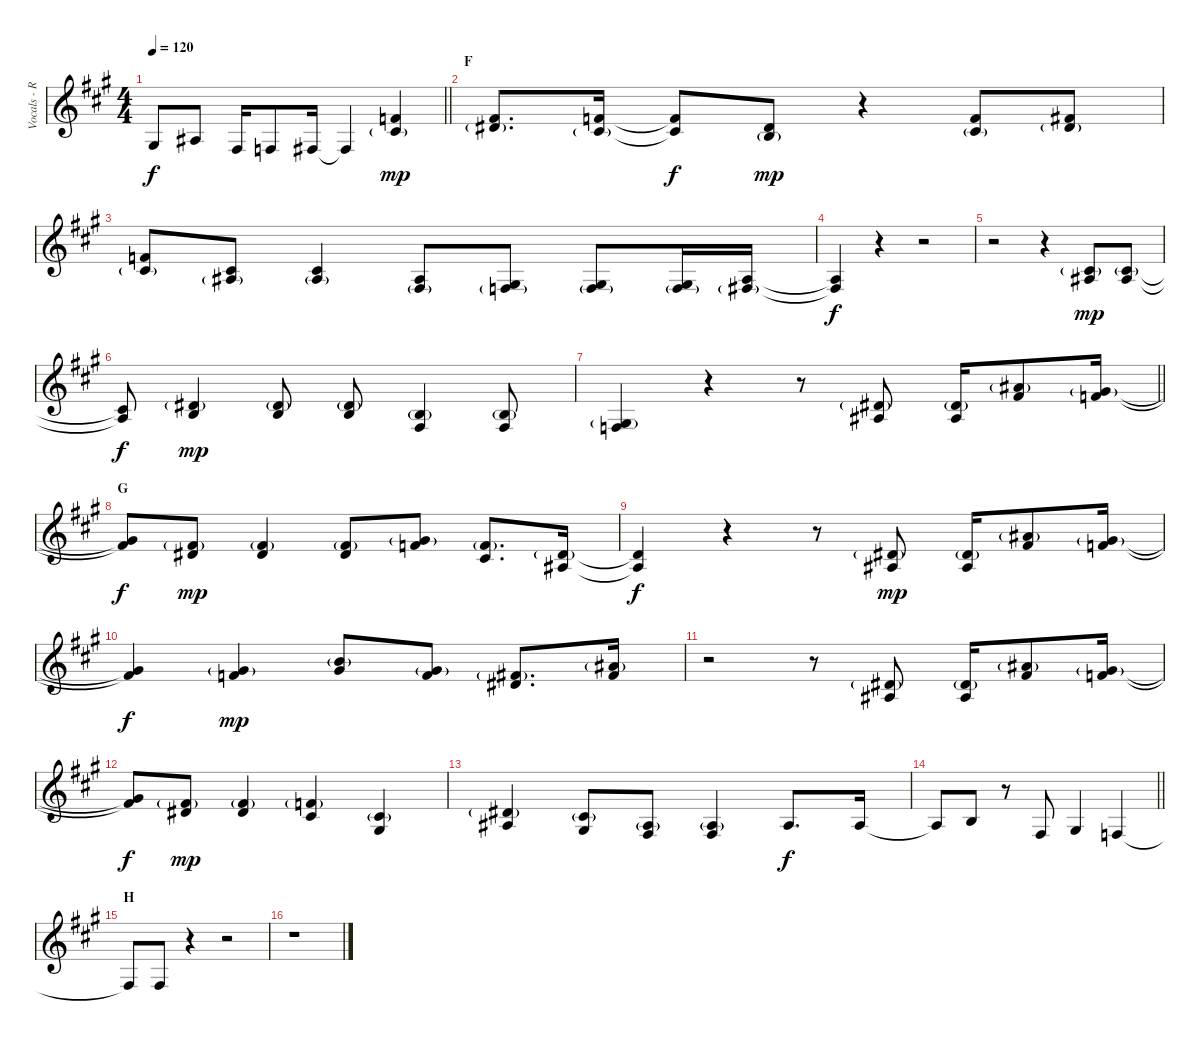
\track ("Vocals - Ruki" "Vocals - R") {instrument lead6voice}
\staff {score}
\tuning (Db4 Ab3 E3 B2 Gb2 Db2) {hide}
\ts (4 4)
\tempo 120
\clef g2
\barLineRight lightlight
\ks a
0.2{t}.8{dy f} 2.2.8 2.3.16 1.3.8 2.3.16 2.3{t}.4 (4.1 5.2{g}).4{dy mp} |
\section ("" "F")
(5.1 7.2{g}).8{d} (4.1 5.2{g}).16 (4.1{t} 5.2{t}).8{dy f} (2.1 3.2{g}).8{dy mp} r.4 (4.1 5.2{g}).8 (5.1 7.2{g}).8 |
(4.1 5.2{g}).8 (0.1 2.2{g}).8 (0.1 2.2{g}).4 (2.2 2.3{g}).8 (0.2 1.3{g}).8 (0.2 1.3{g}).8 (0.2 1.3{g}).16 (2.2 2.3{g}).16 |
(2.2{t} 2.3{t}).4{dy f} r.4 r.2 |
r.2 r.4 (0.1{g} 2.2).8{dy mp} (0.1{g} 2.2).8 |
(0.1{t} 2.2{t}).8{dy f} (2.1{g} 3.2).4{dy mp} (2.1{g} 3.2).8 (2.1{g} 3.2).8 (3.2{g} 2.3).4 (3.2{g} 2.3).8 |
\barLineRight lightlight
(0.2{g} 1.3).4 r.4 r.8 (2.1{g} 2.2).8 (2.1{g} 2.2).16 (9.1{g} 10.2).8 (7.1{g} 9.2).16 |
\section ("" "G")
(7.1{t} 9.2{t}).8{dy f} (5.1{g} 7.2).8{dy mp} (5.1{g} 7.2).4 (5.1{g} 7.2).8 (7.1{g} 9.2).8 (4.1{g} 5.2).8{d} (2.1{g} 2.2).16 |
(2.1{t} 2.2{t}).4{dy f} r.4 r.8 (2.1{g} 2.2).8{dy mp} (2.1{g} 2.2).16 (9.1{g} 10.2).8 (7.1{g} 9.2).16 |
(7.1{t} 9.2{t}).4{dy f} (7.1{g} 9.2).4{dy mp} (10.1{g} 12.2).8 (7.1{g} 9.2).8 (5.1{g} 7.2).8{d} (9.1{g} 10.2).16 |
r.2 r.8 (2.1{g} 2.2).8 (2.1{g} 2.2).16 (9.1{g} 10.2).8 (7.1{g} 9.2).16 |
(7.1{t} 9.2{t}).8{dy f} (5.1{g} 7.2).8{dy mp} (5.1{g} 7.2).4 (4.1{g} 5.2).4 (0.1{g} 0.2).4 |
(2.1{g} 2.2).4 (0.1{g} 0.2).8 (2.2{g} 2.3).8 (2.2{g} 2.3).4 2.2.8{d dy f} 2.2.16 |
\barLineRight lightlight
2.2{t}.8 3.2.8 r.8 2.3.8 0.2.4 1.3.4 |
\section ("" "H")
1.3{t}.8 2.3.8 r.4 r.2 |
r.1
